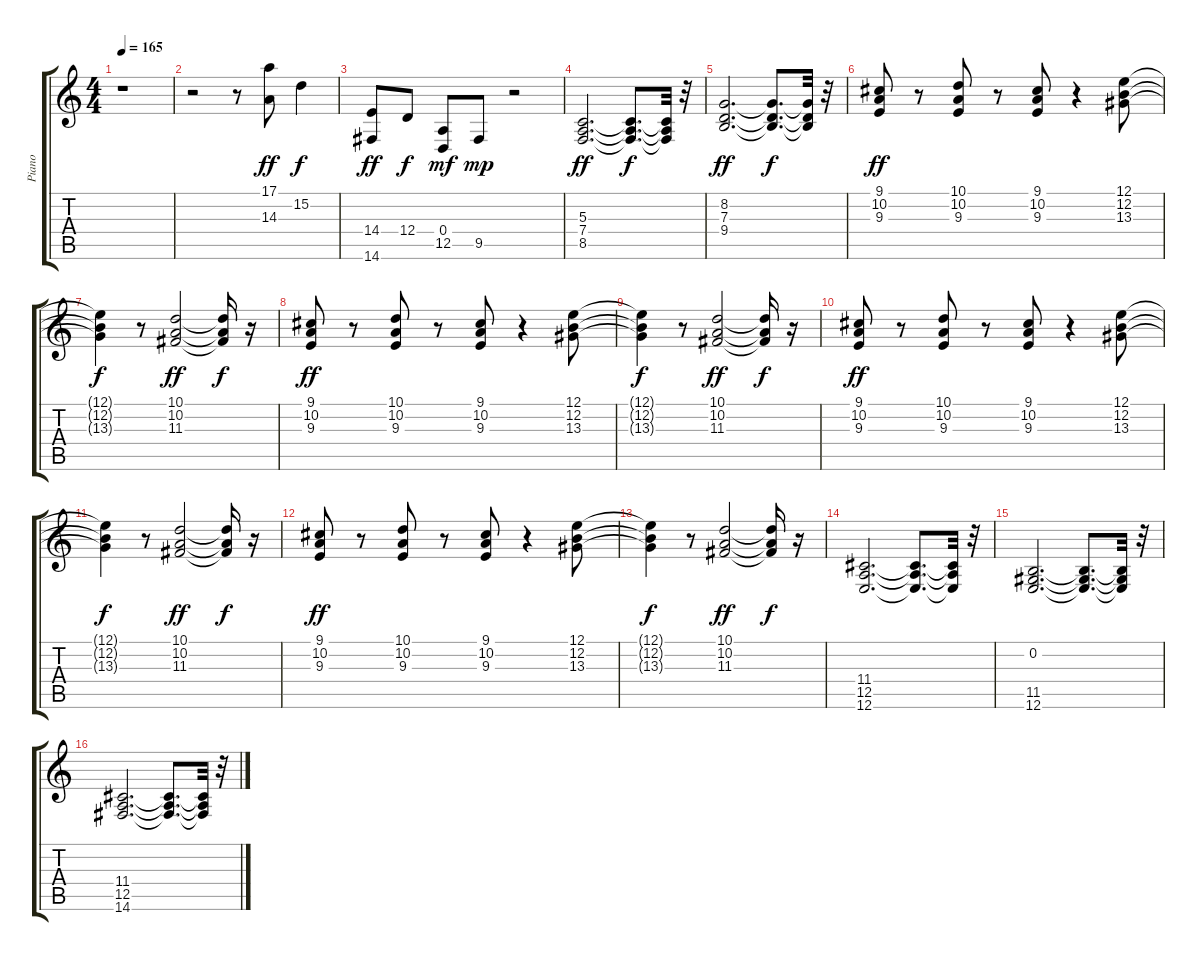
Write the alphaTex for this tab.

\track ("Piano" "Piano") {instrument brightacousticpiano}
\staff {score tabs}
\tuning (E4 B3 G3 D3 A2 E2) {hide}
\ts (4 4)
\tempo 165
\clef g2
\ks c
r.1{dy ff} |
r.2 r.8 (17.1 14.3).8 15.2.4{dy f} |
(14.4 14.6).8{dy ff} 12.4.8{dy f} (0.4 12.5).8{dy mf} 9.5.8{dy mp} r.2 |
(5.3 7.4 8.5).2{d dy ff} (5.3{t} 7.4{t} 8.5{t}).8{d dy f} (5.3{t} 7.4{t} 8.5{t}).32 r.32 |
(8.2 7.3 9.4).2{d dy ff} (8.2{t} 7.3{t} 9.4{t}).8{d dy f} (8.2{t} 7.3{t} 9.4{t}).32 r.32 |
(9.1 10.2 9.3).8{dy ff} r.8 (10.1 10.2 9.3).8 r.8 (9.1 10.2 9.3).8 r.4 (12.1 12.2 13.3).8 |
(12.1{t} 12.2{t} 13.3{t}).4{dy f} r.8 (10.1 10.2 11.3).2{dy ff} (10.1{t} 10.2{t} 11.3{t}).16{dy f} r.16 |
(9.1 10.2 9.3).8{dy ff} r.8 (10.1 10.2 9.3).8 r.8 (9.1 10.2 9.3).8 r.4 (12.1 12.2 13.3).8 |
(12.1{t} 12.2{t} 13.3{t}).4{dy f} r.8 (10.1 10.2 11.3).2{dy ff} (10.1{t} 10.2{t} 11.3{t}).16{dy f} r.16 |
(9.1 10.2 9.3).8{dy ff} r.8 (10.1 10.2 9.3).8 r.8 (9.1 10.2 9.3).8 r.4 (12.1 12.2 13.3).8 |
(12.1{t} 12.2{t} 13.3{t}).4{dy f} r.8 (10.1 10.2 11.3).2{dy ff} (10.1{t} 10.2{t} 11.3{t}).16{dy f} r.16 |
(9.1 10.2 9.3).8{dy ff} r.8 (10.1 10.2 9.3).8 r.8 (9.1 10.2 9.3).8 r.4 (12.1 12.2 13.3).8 |
(12.1{t} 12.2{t} 13.3{t}).4{dy f} r.8 (10.1 10.2 11.3).2{dy ff} (10.1{t} 10.2{t} 11.3{t}).16{dy f} r.16 |
(11.4 12.5 12.6).2{d} (11.4{t} 12.5{t} 12.6{t}).8{d} (11.4{t} 12.5{t} 12.6{t}).32 r.32 |
(0.2 11.5 12.6).2{d} (0.2{t} 11.5{t} 12.6{t}).8{d} (0.2{t} 11.5{t} 12.6{t}).32 r.32 |
(11.4 12.5 14.6).2{d} (11.4{t} 12.5{t} 14.6{t}).8{d} (11.4{t} 12.5{t} 14.6{t}).32 r.32
